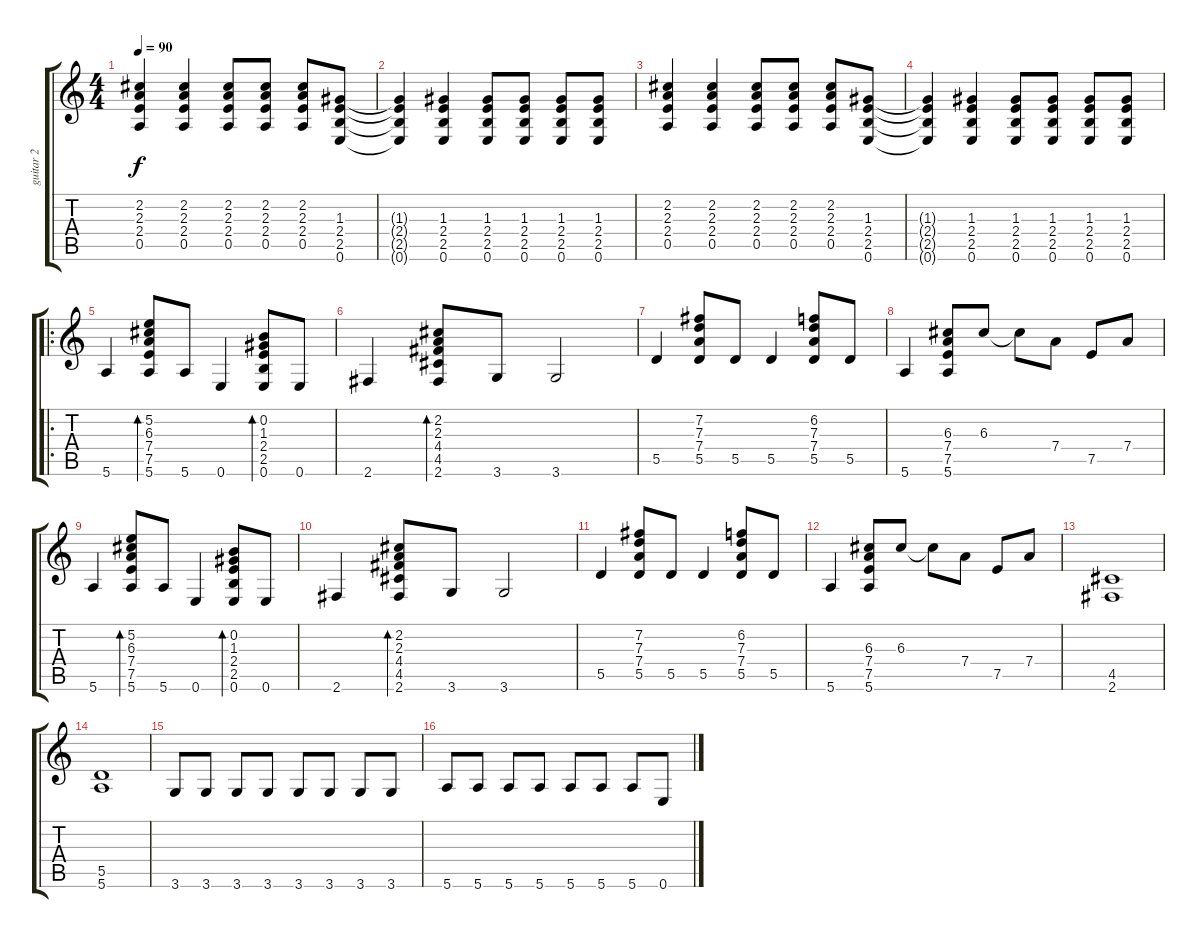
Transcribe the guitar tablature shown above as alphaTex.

\track ("guitar 2" "guitar 2") {instrument electricguitarjazz}
\staff {score tabs}
\tuning (E4 B3 G3 D3 A2 E2) {hide}
\ts (4 4)
\tempo 90
\clef g2
\ks c
(2.2 2.3 2.4 0.5).4{dy f instrument electricguitarjazz} (2.2 2.3 2.4 0.5).4 (2.2 2.3 2.4 0.5).8 (2.2 2.3 2.4 0.5).8 (2.2 2.3 2.4 0.5).8 (1.3 2.4 2.5 0.6).8 |
(1.3{t} 2.4{t} 2.5{t} 0.6{t}).4 (1.3 2.4 2.5 0.6).4 (1.3 2.4 2.5 0.6).8 (1.3 2.4 2.5 0.6).8 (1.3 2.4 2.5 0.6).8 (1.3 2.4 2.5 0.6).8 |
(2.2 2.3 2.4 0.5).4 (2.2 2.3 2.4 0.5).4 (2.2 2.3 2.4 0.5).8 (2.2 2.3 2.4 0.5).8 (2.2 2.3 2.4 0.5).8 (1.3 2.4 2.5 0.6).8 |
(1.3{t} 2.4{t} 2.5{t} 0.6{t}).4 (1.3 2.4 2.5 0.6).4 (1.3 2.4 2.5 0.6).8 (1.3 2.4 2.5 0.6).8 (1.3 2.4 2.5 0.6).8 (1.3 2.4 2.5 0.6).8 |
\ro
5.6.4 (5.2 6.3 7.4 7.5 5.6).8{bd 60} 5.6.8 0.6.4 (0.2 1.3 2.4 2.5 0.6).8{bd 60} 0.6.8 |
2.6.4 (2.2 2.3 4.4 4.5 2.6).8{bd 60} 3.6.8 3.6.2 |
5.5.4 (7.2 7.3 7.4 5.5).8 5.5.8 5.5.4 (6.2 7.3 7.4 5.5).8 5.5.8 |
5.6.4 (6.3 7.4 7.5 5.6).8 6.3.8 6.3{t}.8 7.4.8 7.5.8 7.4.8 |
5.6.4 (5.2 6.3 7.4 7.5 5.6).8{bd 60} 5.6.8 0.6.4 (0.2 1.3 2.4 2.5 0.6).8{bd 60} 0.6.8 |
2.6.4 (2.2 2.3 4.4 4.5 2.6).8{bd 60} 3.6.8 3.6.2 |
5.5.4 (7.2 7.3 7.4 5.5).8 5.5.8 5.5.4 (6.2 7.3 7.4 5.5).8 5.5.8 |
5.6.4 (6.3 7.4 7.5 5.6).8 6.3.8 6.3{t}.8 7.4.8 7.5.8 7.4.8 |
(4.5 2.6).1 |
(5.5 5.6).1 |
3.6.8 3.6.8 3.6.8 3.6.8 3.6.8 3.6.8 3.6.8 3.6.8 |
5.6.8 5.6.8 5.6.8 5.6.8 5.6.8 5.6.8 5.6.8 0.6.8
